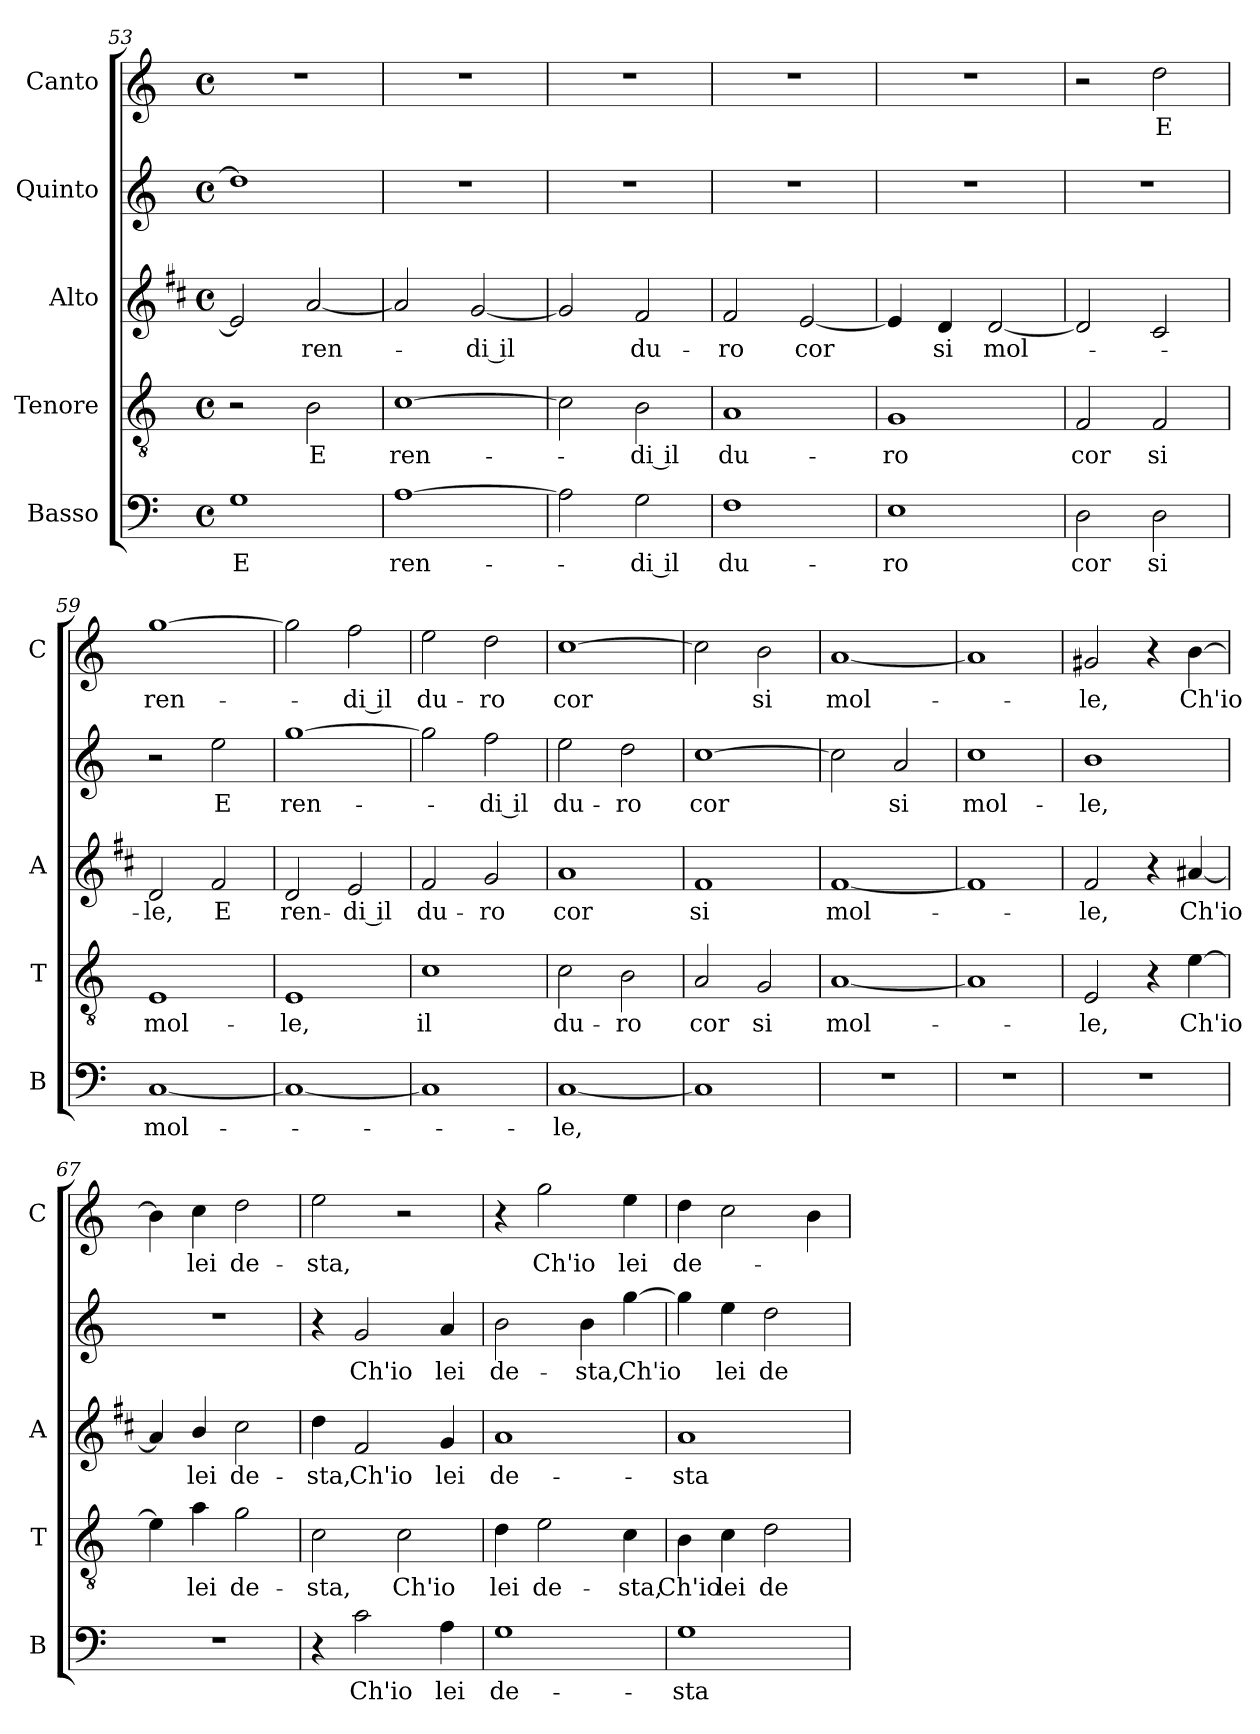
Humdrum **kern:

**kern	**text	**kern	**text	**kern	**text	**kern	**text	**kern	**text
*part5	*part5	*part4	*part4	*part3	*part3	*part2	*part2	*part1	*part1
*staff5	*staff5	*staff4	*staff4	*staff3	*staff3	*staff2	*staff2	*staff1	*staff1
*I"Basso	*	*I"Tenore	*	*I"Alto	*	*I"Quinto	*	*I"Canto	*
*I'B	*	*I'T	*	*I'A	*	*	*	*I'C	*
*clefF4	*	*clefGv2	*	*clefG2	*	*clefG2	*	*clefG2	*
*	*	*	*	*ITrd1c2	*	*	*	*	*
*k[]	*	*k[]	*	*k[]	*	*k[]	*	*k[]	*
*C:	*	*C:	*	*C:	*	*C:	*	*C:	*
*M4/4	*	*M4/4	*	*M4/4	*	*M4/4	*	*M4/4	*
*met(c)	*	*met(c)	*	*met(c)	*	*met(c)	*	*met(c)	*
=53	=53	=53	=53	=53	=53	=53	=53	=53	=53
!	!LO:LY:b	!	!	!	!	!	!	!	!
1G	E	2r	.	2d/]	.	1dd]	.	1r	.
!	!	!	!LO:LY:b	!	!LO:LY:b	!	!	!	!
.	.	2B\	E	[2g/	ren-	.	.	.	.
=54	=54	=54	=54	=54	=54	=54	=54	=54	=54
!	!LO:LY:b	!	!LO:LY:b	!	!	!	!	!	!
[1A	ren-	[1c	ren-	2g/]	.	1r	.	1r	.
!	!	!	!	!	!LO:LY:b	!	!	!	!
.	.	.	.	[2f/	-di il	.	.	.	.
=55	=55	=55	=55	=55	=55	=55	=55	=55	=55
2A\]	.	2c\]	.	2f/]	.	1r	.	1r	.
!	!LO:LY:b	!	!LO:LY:b	!	!LO:LY:b	!	!	!	!
2G\	-di il	2B\	-di il	2e/	du-	.	.	.	.
!!LO:LB:g=z
=56	=56	=56	=56	=56	=56	=56	=56	=56	=56
!	!LO:LY:b	!	!LO:LY:b	!	!LO:LY:b	!	!	!	!
1F	du-	1A	du-	2e/	-ro	1r	.	1r	.
!	!	!	!	!	!LO:LY:b	!	!	!	!
.	.	.	.	[2d/	cor	.	.	.	.
=57	=57	=57	=57	=57	=57	=57	=57	=57	=57
!	!LO:LY:b	!	!LO:LY:b	!	!	!	!	!	!
1E	-ro	1G	-ro	4d/]	.	1r	.	1r	.
!	!	!	!	!	!LO:LY:b	!	!	!	!
.	.	.	.	4c/	si	.	.	.	.
!	!	!	!	!	!LO:LY:b	!	!	!	!
.	.	.	.	[2c/	mol-	.	.	.	.
=58	=58	=58	=58	=58	=58	=58	=58	=58	=58
!	!LO:LY:b	!	!LO:LY:b	!	!	!	!	!	!
2D\	cor	2F/	cor	2c/]	.	1r	.	2r	.
!	!LO:LY:b	!	!LO:LY:b	!	!	!	!	!	!LO:LY:b
2D\	si	2F/	si	2B/	.	.	.	2dd\	E
=59	=59	=59	=59	=59	=59	=59	=59	=59	=59
!	!LO:LY:b	!	!LO:LY:b	!	!LO:LY:b	!	!	!	!LO:LY:b
[1C	mol-	1E	mol-	2c/	-le,	2r	.	[1gg	ren-
!	!	!	!	!	!LO:LY:b	!	!LO:LY:b	!	!
.	.	.	.	2e/	E	2ee\	E	.	.
=60	=60	=60	=60	=60	=60	=60	=60	=60	=60
!	!	!	!LO:LY:b	!	!LO:LY:b	!	!LO:LY:b	!	!
1C_	.	1E	-le,	2c/	ren-	[1gg	ren-	2gg\]	.
!	!	!	!	!	!LO:LY:b	!	!	!	!LO:LY:b
.	.	.	.	2d/	-di il	.	.	2ff\	-di il
=61	=61	=61	=61	=61	=61	=61	=61	=61	=61
!	!	!	!LO:LY:b	!	!LO:LY:b	!	!	!	!LO:LY:b
1C]	.	1c	il	2e/	du-	2gg\]	.	2ee\	du-
!	!	!	!	!	!LO:LY:b	!	!LO:LY:b	!	!LO:LY:b
.	.	.	.	2f/	-ro	2ff\	-di il	2dd\	-ro
=62	=62	=62	=62	=62	=62	=62	=62	=62	=62
!	!LO:LY:b	!	!LO:LY:b	!	!LO:LY:b	!	!LO:LY:b	!	!LO:LY:b
[1C	-le,	2c\	du-	1g	cor	2ee\	du-	[1cc	cor
!	!	!	!LO:LY:b	!	!	!	!LO:LY:b	!	!
.	.	2B\	-ro	.	.	2dd\	-ro	.	.
=63	=63	=63	=63	=63	=63	=63	=63	=63	=63
!	!	!	!LO:LY:b	!	!LO:LY:b	!	!LO:LY:b	!	!
1C]	.	2A/	cor	1e	si	[1cc	cor	2cc\]	.
!	!	!	!LO:LY:b	!	!	!	!	!	!LO:LY:b
.	.	2G/	si	.	.	.	.	2b\	si
=64	=64	=64	=64	=64	=64	=64	=64	=64	=64
!	!	!	!LO:LY:b	!	!LO:LY:b	!	!	!	!LO:LY:b
1r	.	[1A	mol-	[1e	mol-	2cc\]	.	[1a	mol-
!	!	!	!	!	!	!	!LO:LY:b	!	!
.	.	.	.	.	.	2a/	si	.	.
=65	=65	=65	=65	=65	=65	=65	=65	=65	=65
!	!	!	!	!	!	!	!LO:LY:b	!	!
1r	.	1A]	.	1e]	.	1cc	mol-	1a]	.
!!LO:LB:g=z
=66	=66	=66	=66	=66	=66	=66	=66	=66	=66
!	!	!	!LO:LY:b	!	!LO:LY:b	!	!LO:LY:b	!	!LO:LY:b
1r	.	2E/	-le,	2e/	-le,	1b	-le,	2g#X/	-le,
.	.	4r	.	4r	.	.	.	4r	.
!	!	!	!LO:LY:b	!	!LO:LY:b	!	!	!	!LO:LY:b
.	.	[4e\	Ch'io	[4g#X/	Ch'io	.	.	[4b\	Ch'io
=67	=67	=67	=67	=67	=67	=67	=67	=67	=67
1r	.	4e\]	.	4g#/]	.	1r	.	4b\]	.
!	!	!	!LO:LY:b	!	!LO:LY:b	!	!	!	!LO:LY:b
.	.	4a\	lei	4a/	lei	.	.	4cc\	lei
!	!	!	!LO:LY:b	!	!LO:LY:b	!	!	!	!LO:LY:b
.	.	2g\	de-	2b\	de-	.	.	2dd\	de-
=68	=68	=68	=68	=68	=68	=68	=68	=68	=68
!	!	!	!LO:LY:b	!	!LO:LY:b	!	!	!	!LO:LY:b
4r	.	2c\	-sta,	4cc\	-sta,	4r	.	2ee\	-sta,
!	!LO:LY:b	!	!	!	!LO:LY:b	!	!LO:LY:b	!	!
2c\	Ch'io	.	.	2e/	Ch'io	2g/	Ch'io	.	.
!	!	!	!LO:LY:b	!	!	!	!	!	!
.	.	2c\	Ch'io	.	.	.	.	2r	.
!	!LO:LY:b	!	!	!	!LO:LY:b	!	!LO:LY:b	!	!
4A\	lei	.	.	4f/	lei	4a/	lei	.	.
=69	=69	=69	=69	=69	=69	=69	=69	=69	=69
!	!LO:LY:b	!	!LO:LY:b	!	!LO:LY:b	!	!LO:LY:b	!	!
1G	de-	4d\	lei	1g	de-	2b\	de-	4r	.
!	!	!	!LO:LY:b	!	!	!	!	!	!LO:LY:b
.	.	2e\	de-	.	.	.	.	2gg\	Ch'io
!	!	!	!	!	!	!	!LO:LY:b	!	!
.	.	.	.	.	.	4b\	-sta,	.	.
!	!	!	!LO:LY:b	!	!	!	!LO:LY:b	!	!LO:LY:b
.	.	4c\	-sta,	.	.	[4gg\	Ch'io	4ee\	lei
=70	=70	=70	=70	=70	=70	=70	=70	=70	=70
!	!LO:LY:b	!	!LO:LY:b	!	!LO:LY:b	!	!	!	!LO:LY:b
1G	-sta	4B\	Ch'io	1g	-sta	4gg\]	.	4dd\	de-
!	!	!	!LO:LY:b	!	!	!	!LO:LY:b	!	!
.	.	4c\	lei	.	.	4ee\	lei	2cc\	.
!	!	!	!LO:LY:b	!	!	!	!LO:LY:b	!	!
.	.	2d\	de-	.	.	2dd\	de-	.	.
.	.	.	.	.	.	.	.	4b\	.
=	=	=	=	=	=	=	=	=	=
*-	*-	*-	*-	*-	*-	*-	*-	*-	*-
